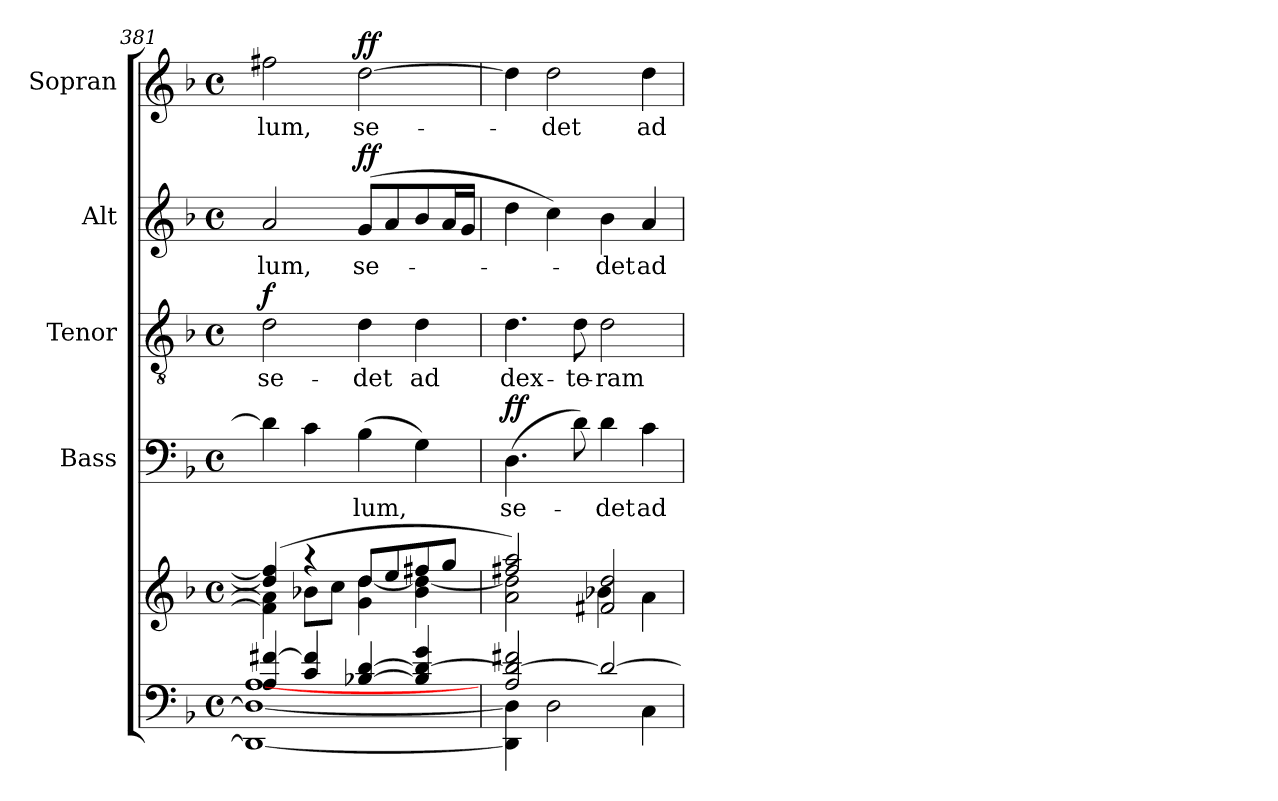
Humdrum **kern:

**kern	**kern	**kern	**text	**dynam	**kern	**text	**dynam	**kern	**text	**dynam	**kern	**text	**dynam
*part5	*part5	*part4	*part4	*part4	*part3	*part3	*part3	*part2	*part2	*part2	*part1	*part1	*part1
*staff6	*staff5	*staff4	*staff4	*staff4	*staff3	*staff3	*staff3	*staff2	*staff2	*staff2	*staff1	*staff1	*staff1
*	*	*I"Bass	*	*	*I"Tenor	*	*	*I"Alt	*	*	*I"Sopran	*	*
*	*	*I'B.	*	*	*I'T.	*	*	*I'A.	*	*	*I'S.	*	*
*clefF4	*clefG2	*clefF4	*	*	*clefGv2	*	*	*clefG2	*	*	*clefG2	*	*
*k[b-]	*k[b-]	*k[b-]	*	*	*k[b-]	*	*	*k[b-]	*	*	*k[b-]	*	*
*F:	*F:	*F:	*	*	*F:	*	*	*F:	*	*	*F:	*	*
*M4/4	*M4/4	*M4/4	*	*	*M4/4	*	*	*M4/4	*	*	*M4/4	*	*
*met(c)	*met(c)	*met(c)	*	*	*met(c)	*	*	*met(c)	*	*	*met(c)	*	*
=381	=381	=381	=381	=381	=381	=381	=381	=381	=381	=381	=381	=381	=381
*^	*^	*	*	*	*	*	*	*	*	*	*	*	*
!	!	!	!	!	!	!	!	!LO:LY:b	!LO:DY:a	!	!LO:LY:b	!	!	!LO:LY:b	!
4A/ [>4f#X/	1DD_ 1D_ [<1A	(4dd/] 4ff#/]	4f#\] 4a\]	4d\]	.	.	2d\	se-	f	2a/	-lum,	.	2ff#X\	-lum,	.
4c/ 4f#/]	.	4raa	8b-X\L	4c\	.	.	.	.	.	.	.	.	.	.	.
.	.	.	8cc\J	.	.	.	.	.	.	.	.	.	.	.	.
!	!	!	!	!	!LO:LY:b	!	!	!LO:LY:b	!	!	!LO:LY:b	!LO:DY:a	!	!LO:LY:b	!LO:DY:a
[>4B-X/ [>4d/	.	8dd/L	4g\ [<4dd\	(>4B-\	-lum,	.	4d\	-det	.	(>8g/L	se-	ff	[2dd\	se-	ff
.	.	8ee/	.	.	.	.	.	.	.	8a/	.	.	.	.	.
!	!	!	!	!	!	!	!	!LO:LY:b	!	!	!	!	!	!	!
4B-/] 4d/_ 4g/	.	8ff#X/	4b-\ 4dd\_	4G\)	.	.	4d\	ad	.	8b-/	.	.	.	.	.
.	.	8gg/J	.	.	.	.	.	.	.	16a/L	.	.	.	.	.
.	.	.	.	.	.	.	.	.	.	16g/JJ	.	.	.	.	.
=382	=382	=382	=382	=382	=382	=382	=382	=382	=382	=382	=382	=382	=382	=382	=382
!	!	!	!	!	!LO:LY:b	!LO:DY:a	!	!LO:LY:b	!	!	!	!	!	!	!
2A/ 2d/_ 2f#X/	4DD\] 4D\]	2ff#X/ 2aa/)	2a\ 2dd\]	(>4.D\	se-	ff	4.d\	dex-	.	4dd\	.	.	4dd\]	.	.
!	!	!	!	!	!	!	!	!	!	!	!	!	!	!LO:LY:b	!
.	2D\	.	.	.	.	.	.	.	.	4cc\)	.	.	2dd\	-det	.
!	!	!	!	!	!	!	!	!LO:LY:b	!	!	!	!	!	!	!
.	.	.	.	8d\)	.	.	8d\	-te-	.	.	.	.	.	.	.
!	!	!	!	!	!LO:LY:b	!	!	!LO:LY:b	!	!	!LO:LY:b	!	!	!	!
2d/_	.	2f#X/ 2dd/	4b-X\	4d\	-det	.	2d\	-ram	.	4b-\	-det	.	.	.	.
!	!	!	!	!	!LO:LY:b	!	!	!	!	!	!LO:LY:b	!	!	!LO:LY:b	!
.	4C\	.	4a\	4c\	ad	.	.	.	.	4a/	ad	.	4dd\	ad	.
*v	*v	*	*	*	*	*	*	*	*	*	*	*	*	*	*
*	*v	*v	*	*	*	*	*	*	*	*	*	*	*	*
=	=	=	=	=	=	=	=	=	=	=	=	=	=
*-	*-	*-	*-	*-	*-	*-	*-	*-	*-	*-	*-	*-	*-
